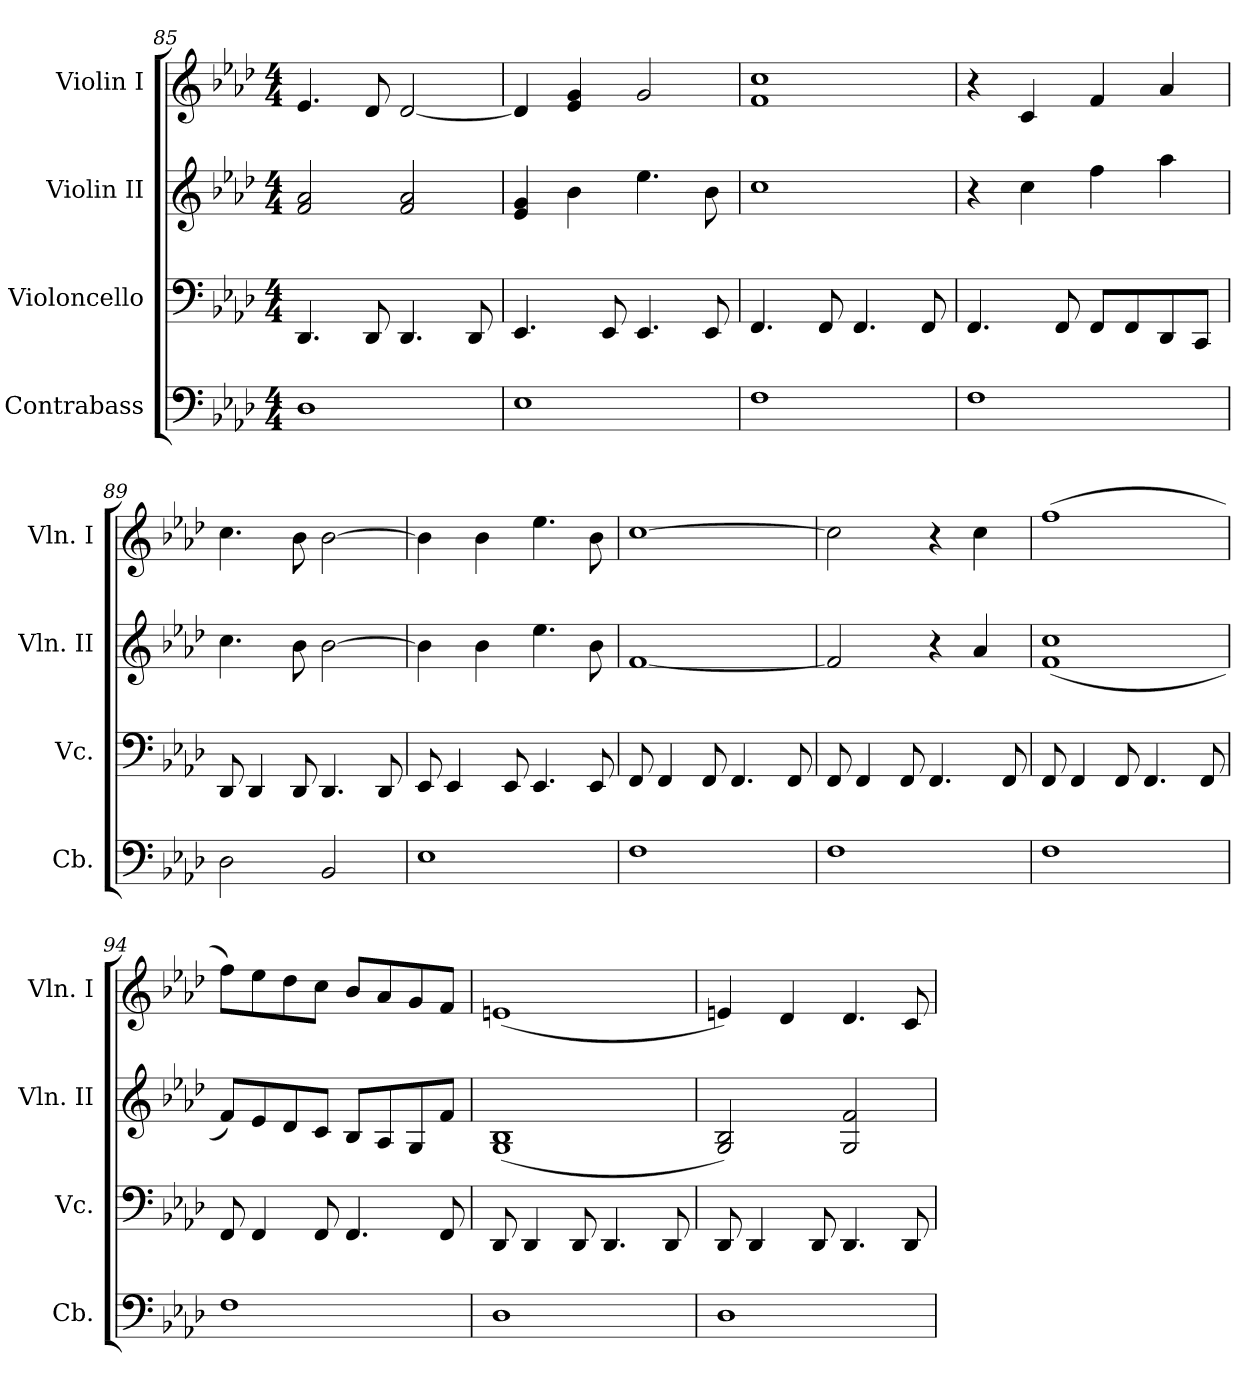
**kern	**kern	**kern	**kern
*part4	*part3	*part2	*part1
*staff4	*staff3	*staff2	*staff1
*I"Contrabass	*I"Violoncello	*I"Violin II	*I"Violin I
*I'Cb.	*I'Vc.	*I'Vln. II	*I'Vln. I
*clefF4	*clefF4	*clefG2	*clefG2
*ITrd7c12	*	*	*
*k[b-e-a-d-]	*k[b-e-a-d-]	*k[b-e-a-d-]	*k[b-e-a-d-]
*M4/4	*M4/4	*M4/4	*M4/4
=85	=85	=85	=85
1DD-	4.DD-/	2f/ 2a-/	4.e-/
.	8DD-/	.	8d-/
.	4.DD-/	2f/ 2a-/	[2d-/
.	8DD-/	.	.
=86	=86	=86	=86
1EE-	4.EE-/	4e-/ 4g/	4d-/]
.	.	4b-\	4e-/ 4g/
.	8EE-/	.	.
.	4.EE-/	4.ee-\	2g/
.	8EE-/	8b-\	.
=87	=87	=87	=87
1FF	4.FF/	1cc	1f 1cc
.	8FF/	.	.
.	4.FF/	.	.
.	8FF/	.	.
!!LO:PB:g=z
=88	=88	=88	=88
1FF	4.FF/	4r	4r
.	.	4cc\	4c/
.	8FF/	.	.
.	8FF/L	4ff\	4f/
.	8FF/	.	.
.	8DD-/	4aa-\	4a-/
.	8CC/J	.	.
=89	=89	=89	=89
2DD-\	8DD-/	4.cc\	4.cc\
.	4DD-/	.	.
.	8DD-/	8b-\	8b-\
2BBB-/	4.DD-/	[2b-\	[2b-\
.	8DD-/	.	.
=90	=90	=90	=90
1EE-	8EE-/	4b-\]	4b-\]
.	4EE-/	.	.
.	.	4b-\	4b-\
.	8EE-/	.	.
.	4.EE-/	4.ee-\	4.ee-\
.	8EE-/	8b-\	8b-\
=91	=91	=91	=91
1FF	8FF/	[1f	[1cc
.	4FF/	.	.
.	8FF/	.	.
.	4.FF/	.	.
.	8FF/	.	.
=92	=92	=92	=92
1FF	8FF/	2f/]	2cc\]
.	4FF/	.	.
.	8FF/	.	.
.	4.FF/	4r	4r
.	.	4a-/	4cc\
.	8FF/	.	.
!!LO:LB:g=z
=93	=93	=93	=93
1FF	8FF/	(<1f 1cc	(>1ff
.	4FF/	.	.
.	8FF/	.	.
.	4.FF/	.	.
.	8FF/	.	.
=94	=94	=94	=94
1FF	8FF/	8f/L)	8ff\L)
.	4FF/	8e-/	8ee-\
.	.	8d-/	8dd-\
.	8FF/	8c/J	8cc\J
.	4.FF/	8B-/L	8b-/L
.	.	8A-/	8a-/
.	.	8G/	8g/
.	8FF/	8f/J	8f/J
=95	=95	=95	=95
1DD-	8DD-/	(<1G 1B-	(<1en
.	4DD-/	.	.
.	8DD-/	.	.
.	4.DD-/	.	.
.	8DD-/	.	.
=96	=96	=96	=96
1DD-	8DD-/	2G/ 2B-/)	4en/)
.	4DD-/	.	.
.	.	.	4d-/
.	8DD-/	.	.
.	4.DD-/	2G/ 2f/	4.d-/
.	8DD-/	.	8c/
=	=	=	=
*-	*-	*-	*-
